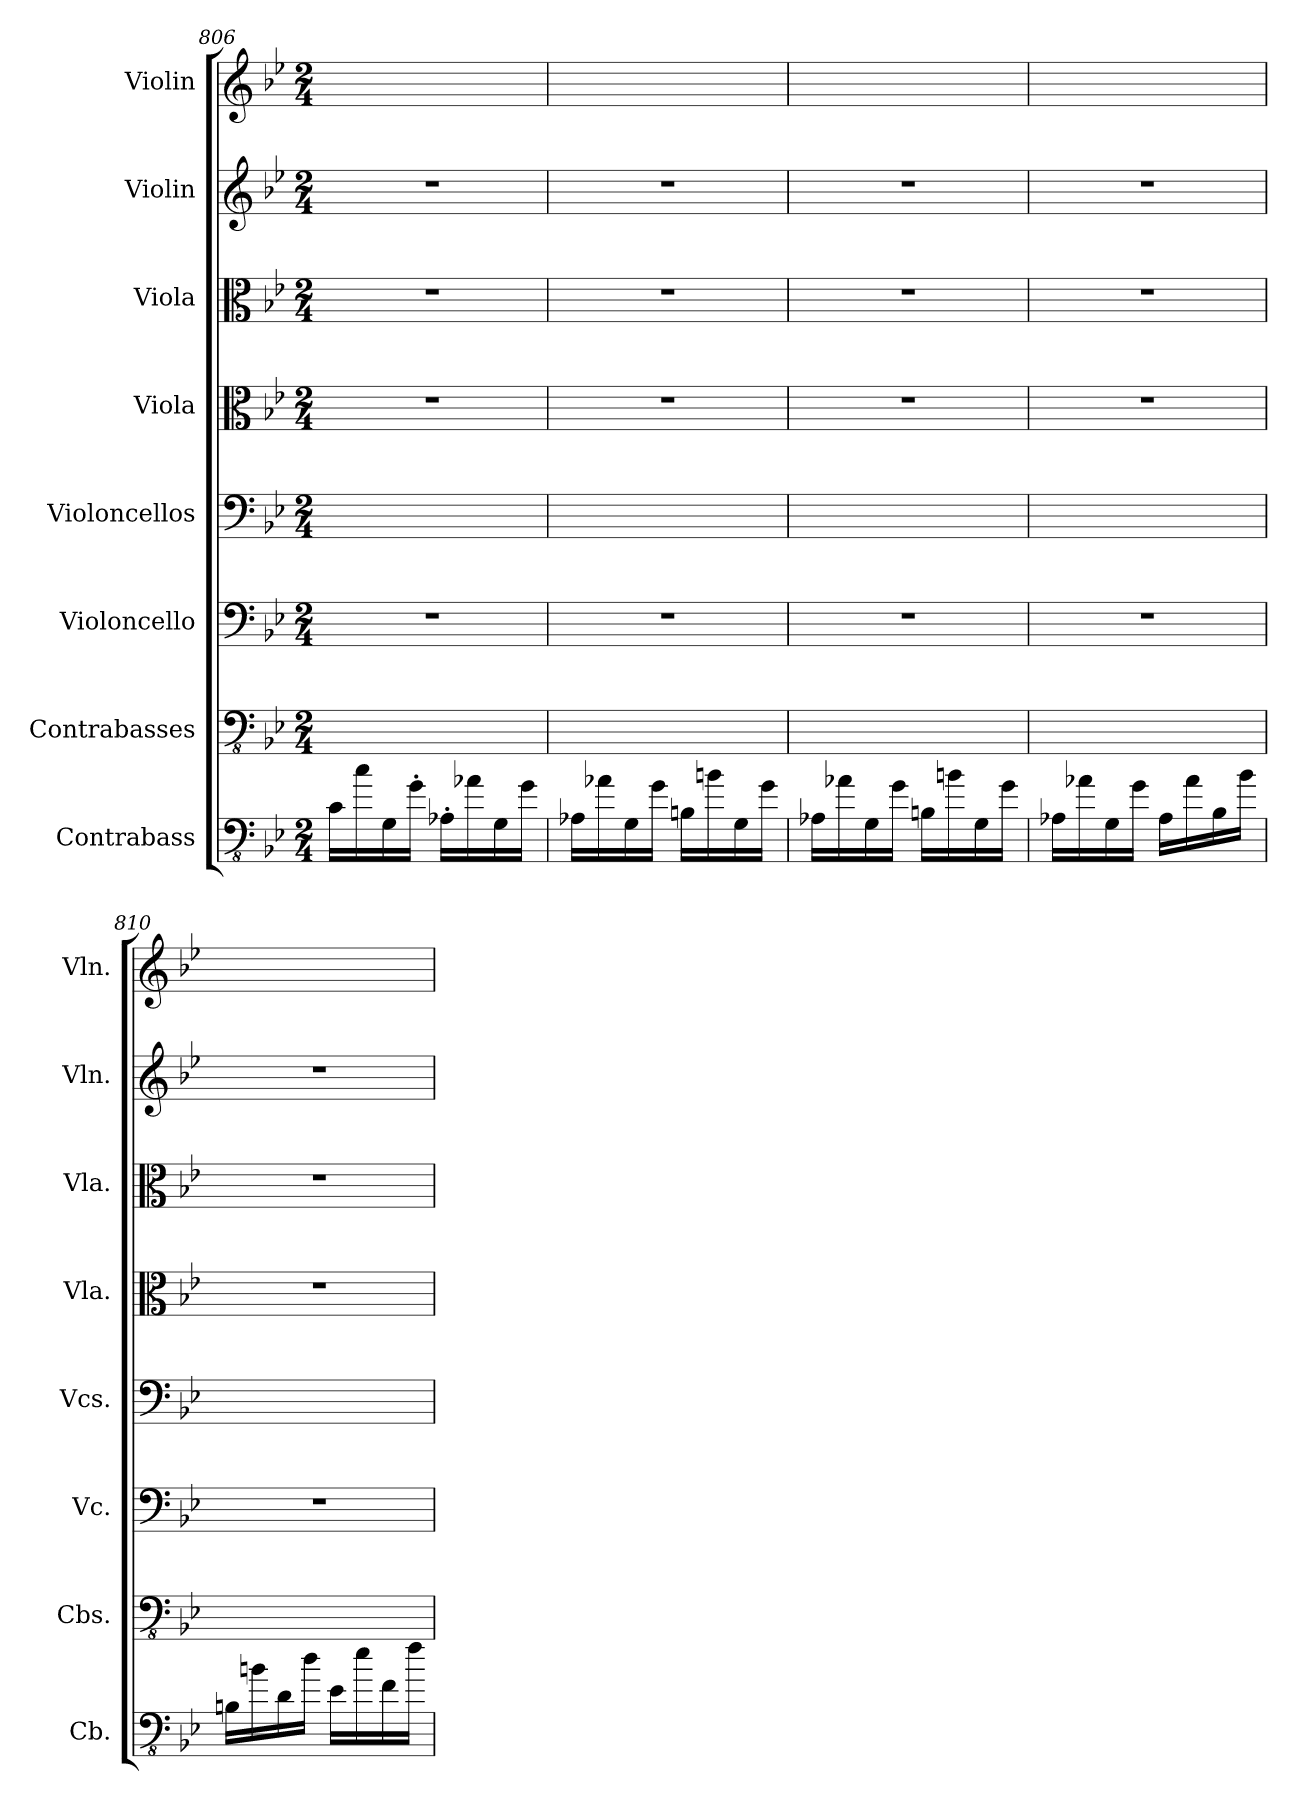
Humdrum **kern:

**kern	**kern	**kern	**kern	**kern	**kern	**kern	**kern
*part8	*part7	*part6	*part5	*part4	*part3	*part2	*part1
*staff8	*staff7	*staff6	*staff5	*staff4	*staff3	*staff2	*staff1
*I"Contrabass	*I"Contrabasses	*I"Violoncello	*I"Violoncellos	*I"Viola	*I"Viola	*I"Violin	*I"Violin
*I'Cb.	*I'Cbs.	*I'Vc.	*I'Vcs.	*I'Vla.	*I'Vla.	*I'Vln.	*I'Vln.
*clefFv4	*clefFv4	*clefF4	*clefF4	*clefC3	*clefC3	*clefG2	*clefG2
*ITrd7c12	*	*	*	*	*	*	*
*k[b-e-]	*k[b-e-]	*k[b-e-]	*k[b-e-]	*k[b-e-]	*k[b-e-]	*k[b-e-]	*k[b-e-]
*M2/4	*M2/4	*M2/4	*M2/4	*M2/4	*M2/4	*M2/4	*M2/4
=806	=806	=806	=806	=806	=806	=806	=806
16CC\LL	2ryy	2r	2ryy	2r	2r	2r	2ryy
16C\	.	.	.	.	.	.	.
16GGG\	.	.	.	.	.	.	.
16GG'\JJ	.	.	.	.	.	.	.
16AAA-X'\LL	.	.	.	.	.	.	.
16AA-X\	.	.	.	.	.	.	.
16GGG\	.	.	.	.	.	.	.
16GG\JJ	.	.	.	.	.	.	.
=807	=807	=807	=807	=807	=807	=807	=807
16AAA-X\LL	2ryy	2r	2ryy	2r	2r	2r	2ryy
16AA-X\	.	.	.	.	.	.	.
16GGG\	.	.	.	.	.	.	.
16GG\JJ	.	.	.	.	.	.	.
16BBBn\LL	.	.	.	.	.	.	.
16BBn\	.	.	.	.	.	.	.
16GGG\	.	.	.	.	.	.	.
16GG\JJ	.	.	.	.	.	.	.
!!LO:PB:g=z
=808	=808	=808	=808	=808	=808	=808	=808
16AAA-X\LL	2ryy	2r	2ryy	2r	2r	2r	2ryy
16AA-X\	.	.	.	.	.	.	.
16GGG\	.	.	.	.	.	.	.
16GG\JJ	.	.	.	.	.	.	.
16BBBn\LL	.	.	.	.	.	.	.
16BBn\	.	.	.	.	.	.	.
16GGG\	.	.	.	.	.	.	.
16GG\JJ	.	.	.	.	.	.	.
=809	=809	=809	=809	=809	=809	=809	=809
16AAA-X\LL	2ryy	2r	2ryy	2r	2r	2r	2ryy
16AA-X\	.	.	.	.	.	.	.
16GGG\	.	.	.	.	.	.	.
16GG\JJ	.	.	.	.	.	.	.
16AAA-\LL	.	.	.	.	.	.	.
16AA-\	.	.	.	.	.	.	.
16BBB-\	.	.	.	.	.	.	.
16BB-\JJ	.	.	.	.	.	.	.
=810	=810	=810	=810	=810	=810	=810	=810
16BBBn\LL	2ryy	2r	2ryy	2r	2r	2r	2ryy
16BBn\	.	.	.	.	.	.	.
16DD\	.	.	.	.	.	.	.
16D\JJ	.	.	.	.	.	.	.
16EE-\LL	.	.	.	.	.	.	.
16E-\	.	.	.	.	.	.	.
16FF\	.	.	.	.	.	.	.
16F\JJ	.	.	.	.	.	.	.
=	=	=	=	=	=	=	=
*-	*-	*-	*-	*-	*-	*-	*-
